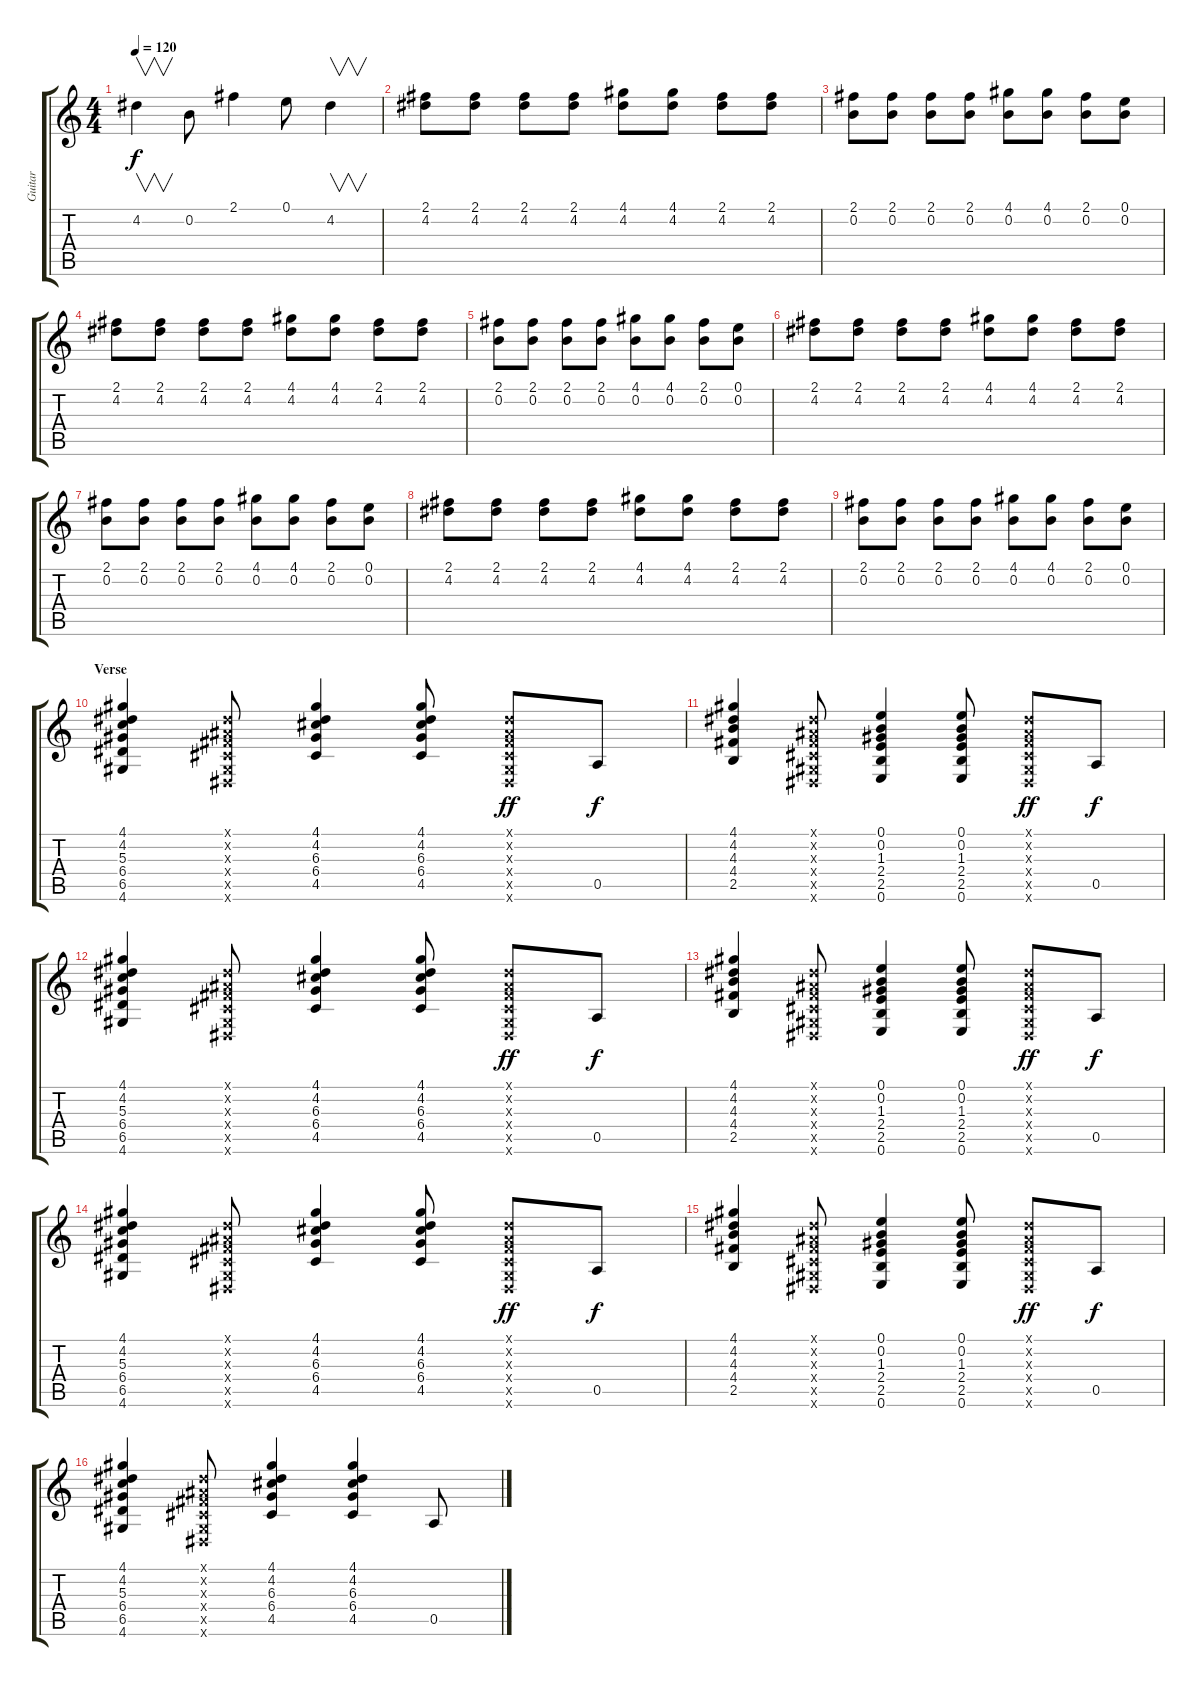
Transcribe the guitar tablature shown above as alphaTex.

\track ("Guitar" "Guitar") {instrument electricguitarjazz}
\staff {score tabs}
\tuning (E4 B3 G3 D3 A2 E2) {hide}
\ts (4 4)
\tempo 120
\clef g2
\ks c
4.2.4{v dy f} 0.2.8 2.1.4 0.1.8 4.2.4{v} |
(2.1 4.2).8 (2.1 4.2).8 (2.1 4.2).8 (2.1 4.2).8 (4.1 4.2).8 (4.1 4.2).8 (2.1 4.2).8 (2.1 4.2).8 |
(2.1 0.2).8 (2.1 0.2).8 (2.1 0.2).8 (2.1 0.2).8 (4.1 0.2).8 (4.1 0.2).8 (2.1 0.2).8 (0.1 0.2).8 |
(2.1 4.2).8 (2.1 4.2).8 (2.1 4.2).8 (2.1 4.2).8 (4.1 4.2).8 (4.1 4.2).8 (2.1 4.2).8 (2.1 4.2).8 |
(2.1 0.2).8 (2.1 0.2).8 (2.1 0.2).8 (2.1 0.2).8 (4.1 0.2).8 (4.1 0.2).8 (2.1 0.2).8 (0.1 0.2).8 |
(2.1 4.2).8 (2.1 4.2).8 (2.1 4.2).8 (2.1 4.2).8 (4.1 4.2).8 (4.1 4.2).8 (2.1 4.2).8 (2.1 4.2).8 |
(2.1 0.2).8 (2.1 0.2).8 (2.1 0.2).8 (2.1 0.2).8 (4.1 0.2).8 (4.1 0.2).8 (2.1 0.2).8 (0.1 0.2).8 |
(2.1 4.2).8 (2.1 4.2).8 (2.1 4.2).8 (2.1 4.2).8 (4.1 4.2).8 (4.1 4.2).8 (2.1 4.2).8 (2.1 4.2).8 |
(2.1 0.2).8 (2.1 0.2).8 (2.1 0.2).8 (2.1 0.2).8 (4.1 0.2).8 (4.1 0.2).8 (2.1 0.2).8 (0.1 0.2).8 |
\section ("" "Verse")
(4.1 4.2 5.3 6.4 6.5 4.6).4{instrument electricguitarjazz} (-1.1{x} -1.2{x} -1.3{x} -1.4{x} -1.5{x} -1.6{x}).8 (4.1 4.2 6.3 6.4 4.5).4 (4.1 4.2 6.3 6.4 4.5).8 (-1.1{x} -1.2{x} -1.3{x} -1.4{x} -1.5{x} -1.6{x}).8{dy ff} 0.5.8{dy f} |
(4.1 4.2 4.3 4.4 2.5).4 (-1.1{x} -1.2{x} -1.3{x} -1.4{x} -1.5{x} -1.6{x}).8 (0.1 0.2 1.3 2.4 2.5 0.6).4 (0.1 0.2 1.3 2.4 2.5 0.6).8 (-1.1{x} -1.2{x} -1.3{x} -1.4{x} -1.5{x} -1.6{x}).8{dy ff} 0.5.8{dy f} |
(4.1 4.2 5.3 6.4 6.5 4.6).4 (-1.1{x} -1.2{x} -1.3{x} -1.4{x} -1.5{x} -1.6{x}).8 (4.1 4.2 6.3 6.4 4.5).4 (4.1 4.2 6.3 6.4 4.5).8 (-1.1{x} -1.2{x} -1.3{x} -1.4{x} -1.5{x} -1.6{x}).8{dy ff} 0.5.8{dy f} |
(4.1 4.2 4.3 4.4 2.5).4 (-1.1{x} -1.2{x} -1.3{x} -1.4{x} -1.5{x} -1.6{x}).8 (0.1 0.2 1.3 2.4 2.5 0.6).4 (0.1 0.2 1.3 2.4 2.5 0.6).8 (-1.1{x} -1.2{x} -1.3{x} -1.4{x} -1.5{x} -1.6{x}).8{dy ff} 0.5.8{dy f} |
(4.1 4.2 5.3 6.4 6.5 4.6).4 (-1.1{x} -1.2{x} -1.3{x} -1.4{x} -1.5{x} -1.6{x}).8 (4.1 4.2 6.3 6.4 4.5).4 (4.1 4.2 6.3 6.4 4.5).8 (-1.1{x} -1.2{x} -1.3{x} -1.4{x} -1.5{x} -1.6{x}).8{dy ff} 0.5.8{dy f} |
(4.1 4.2 4.3 4.4 2.5).4 (-1.1{x} -1.2{x} -1.3{x} -1.4{x} -1.5{x} -1.6{x}).8 (0.1 0.2 1.3 2.4 2.5 0.6).4 (0.1 0.2 1.3 2.4 2.5 0.6).8 (-1.1{x} -1.2{x} -1.3{x} -1.4{x} -1.5{x} -1.6{x}).8{dy ff} 0.5.8{dy f} |
(4.1 4.2 5.3 6.4 6.5 4.6).4 (-1.1{x} -1.2{x} -1.3{x} -1.4{x} -1.5{x} -1.6{x}).8 (4.1 4.2 6.3 6.4 4.5).4 (4.1 4.2 6.3 6.4 4.5).4 0.5.8
